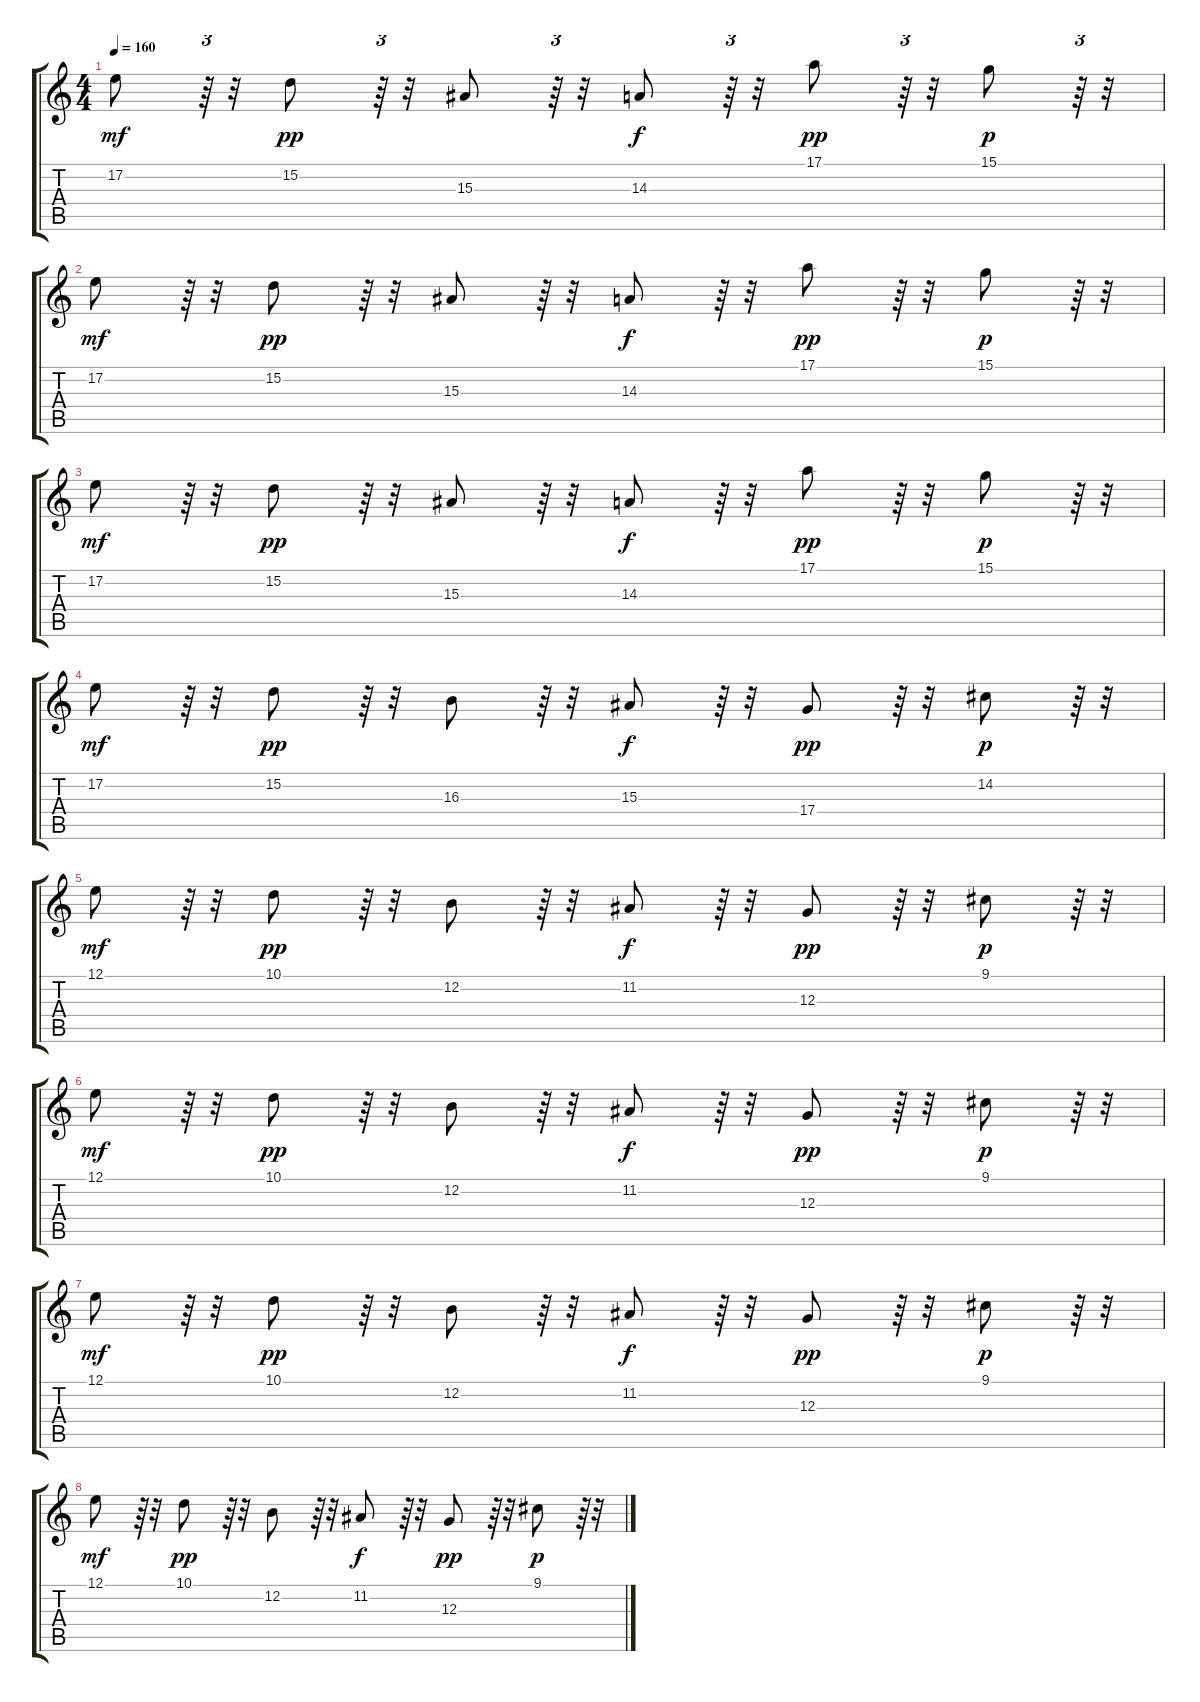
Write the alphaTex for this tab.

\track "" {instrument acousticgrandpiano}
\staff {score tabs}
\tuning (E4 B3 G3 D3 A2 E2) {hide}
\ts (4 4)
\tempo 160
\clef g2
\ks c
17.2.8{dy mf} r.64{tu (3 2)} r.32 15.2.8{dy pp} r.64{tu (3 2)} r.32 15.3.8 r.64{tu (3 2)} r.32 14.3.8{dy f} r.64{tu (3 2)} r.32 17.1.8{dy pp} r.64{tu (3 2)} r.32 15.1.8{dy p} r.64{tu (3 2)} r.32 |
17.2.8{dy mf} r.64{tu (3 2)} r.32 15.2.8{dy pp} r.64{tu (3 2)} r.32 15.3.8 r.64{tu (3 2)} r.32 14.3.8{dy f} r.64{tu (3 2)} r.32 17.1.8{dy pp} r.64{tu (3 2)} r.32 15.1.8{dy p} r.64{tu (3 2)} r.32 |
17.2.8{dy mf} r.64{tu (3 2)} r.32 15.2.8{dy pp} r.64{tu (3 2)} r.32 15.3.8 r.64{tu (3 2)} r.32 14.3.8{dy f} r.64{tu (3 2)} r.32 17.1.8{dy pp} r.64{tu (3 2)} r.32 15.1.8{dy p} r.64{tu (3 2)} r.32 |
17.2.8{dy mf} r.64{tu (3 2)} r.32 15.2.8{dy pp} r.64{tu (3 2)} r.32 16.3.8 r.64{tu (3 2)} r.32 15.3.8{dy f} r.64{tu (3 2)} r.32 17.4.8{dy pp} r.64{tu (3 2)} r.32 14.2.8{dy p} r.64{tu (3 2)} r.32 |
12.1.8{dy mf} r.64{tu (3 2)} r.32 10.1.8{dy pp} r.64{tu (3 2)} r.32 12.2.8 r.64{tu (3 2)} r.32 11.2.8{dy f} r.64{tu (3 2)} r.32 12.3.8{dy pp} r.64{tu (3 2)} r.32 9.1.8{dy p} r.64{tu (3 2)} r.32 |
12.1.8{dy mf} r.64{tu (3 2)} r.32 10.1.8{dy pp} r.64{tu (3 2)} r.32 12.2.8 r.64{tu (3 2)} r.32 11.2.8{dy f} r.64{tu (3 2)} r.32 12.3.8{dy pp} r.64{tu (3 2)} r.32 9.1.8{dy p} r.64{tu (3 2)} r.32 |
12.1.8{dy mf} r.64{tu (3 2)} r.32 10.1.8{dy pp} r.64{tu (3 2)} r.32 12.2.8 r.64{tu (3 2)} r.32 11.2.8{dy f} r.64{tu (3 2)} r.32 12.3.8{dy pp} r.64{tu (3 2)} r.32 9.1.8{dy p} r.64{tu (3 2)} r.32 |
12.1.8{dy mf} r.64{tu (3 2)} r.32 10.1.8{dy pp} r.64{tu (3 2)} r.32 12.2.8 r.64{tu (3 2)} r.32 11.2.8{dy f} r.64{tu (3 2)} r.32 12.3.8{dy pp} r.64{tu (3 2)} r.32 9.1.8{dy p} r.64{tu (3 2)} r.32
